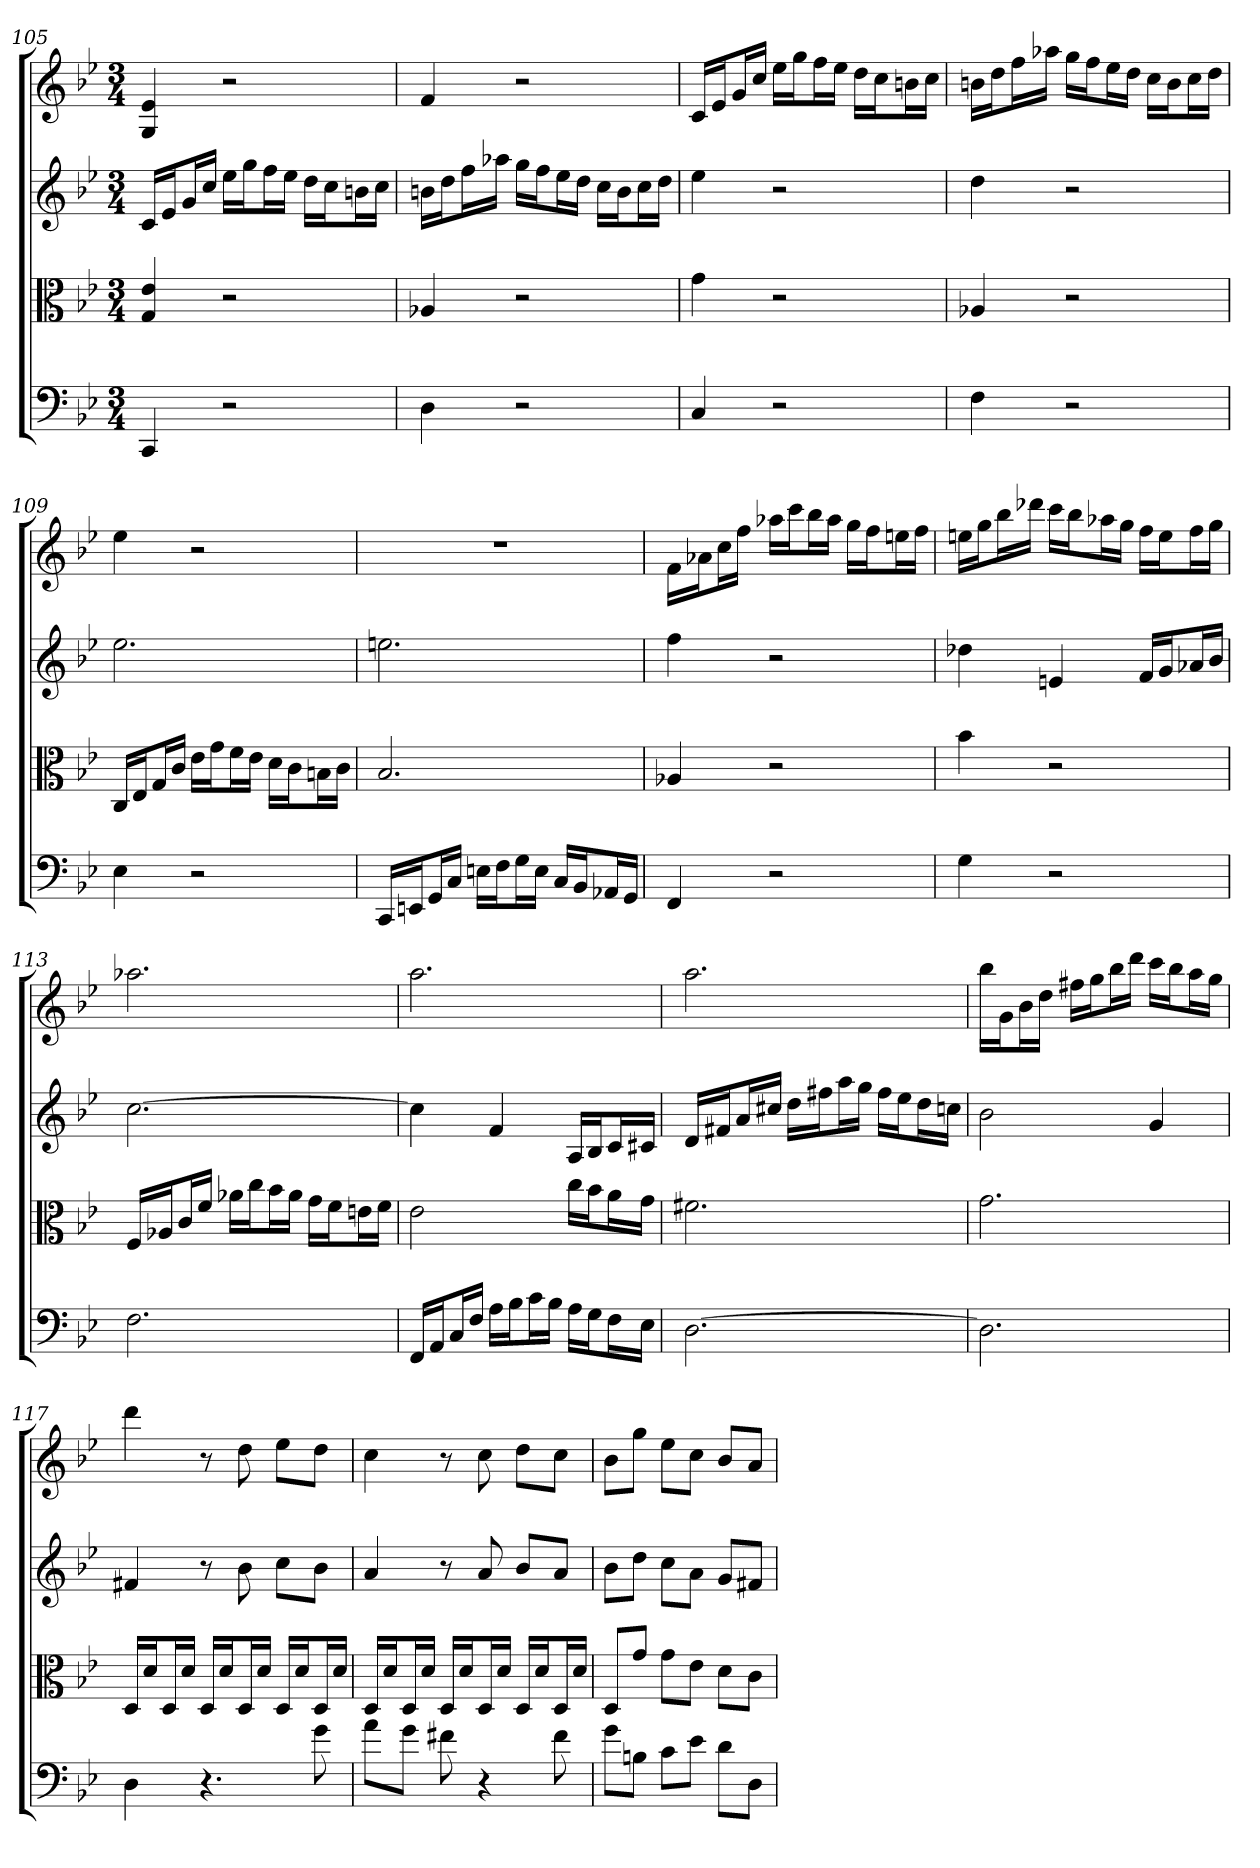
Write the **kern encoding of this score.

**kern	**kern	**kern	**kern
*part4	*part3	*part2	*part1
*staff4	*staff3	*staff2	*staff1
*clefF4	*clefC3	*	*
*k[b-e-]	*k[b-e-]	*k[b-e-]	*k[b-e-]
*B-:	*B-:	*B-:	*B-:
*M3/4	*M3/4	*M3/4	*M3/4
=105	=105	=105	=105
4CC	4G 4e-	16cLL	4G 4e-
.	.	16e-J	.
.	.	16gL	.
.	.	16ccJJ	.
2r	2r	16ee-LL	2r
.	.	16ggJ	.
.	.	16ffL	.
.	.	16ee-JJ	.
.	.	16ddLL	.
.	.	16ccJ	.
.	.	16bnL	.
.	.	16ccJJ	.
=106	=106	=106	=106
4D	4A-X	16bnLL	4f
.	.	16ddJ	.
.	.	16ffL	.
.	.	16aa-XJJ	.
2r	2r	16ggLL	2r
.	.	16ffJ	.
.	.	16ee-L	.
.	.	16ddJJ	.
.	.	16ccLL	.
.	.	16bJ	.
.	.	16ccL	.
.	.	16ddJJ	.
=107	=107	=107	=107
4C	4g	4ee-	16cLL
.	.	.	16e-J
.	.	.	16gL
.	.	.	16ccJJ
2r	2r	2r	16ee-LL
.	.	.	16ggJ
.	.	.	16ffL
.	.	.	16ee-JJ
.	.	.	16ddLL
.	.	.	16ccJ
.	.	.	16bnL
.	.	.	16ccJJ
=108	=108	=108	=108
4F	4A-X	4dd	16bnLL
.	.	.	16ddJ
.	.	.	16ffL
.	.	.	16aa-XJJ
2r	2r	2r	16ggLL
.	.	.	16ffJ
.	.	.	16ee-L
.	.	.	16ddJJ
.	.	.	16ccLL
.	.	.	16bJ
.	.	.	16ccL
.	.	.	16ddJJ
=109	=109	=109	=109
4E-	16C/LL	2.ee-	4ee-
.	16E-/J	.	.
.	16G/L	.	.
.	16c/JJ	.	.
2r	16e-\LL	.	2r
.	16g\J	.	.
.	16f\L	.	.
.	16e-\JJ	.	.
.	16d\LL	.	.
.	16c\J	.	.
.	16Bn\L	.	.
.	16c\JJ	.	.
=110	=110	=110	=110
16CC/LL	2.B-	2.een	2.r
16EEn/J	.	.	.
16GG/L	.	.	.
16C/JJ	.	.	.
16En\LL	.	.	.
16F\J	.	.	.
16G\L	.	.	.
16E\JJ	.	.	.
16C/LL	.	.	.
16BB-/J	.	.	.
16AA-X/L	.	.	.
16GG/JJ	.	.	.
=111	=111	=111	=111
4FF	4A-X	4ff	16fLL
.	.	.	16a-XJ
.	.	.	16ccL
.	.	.	16ffJJ
2r	2r	2r	16aa-XLL
.	.	.	16cccJ
.	.	.	16bb-L
.	.	.	16aa-JJ
.	.	.	16ggLL
.	.	.	16ffJ
.	.	.	16eenL
.	.	.	16ffJJ
=112	=112	=112	=112
4G	4b-	4dd-X	16eenLL
.	.	.	16ggJ
.	.	.	16bb-L
.	.	.	16ddd-XJJ
2r	2r	4en	16cccLL
.	.	.	16bb-J
.	.	.	16aa-XL
.	.	.	16ggJJ
.	.	16fLL	16ffLL
.	.	16gJ	16eeJ
.	.	16a-XL	16ffL
.	.	16b-JJ	16ggJJ
=113	=113	=113	=113
2.F	16F/LL	[2.cc	2.aa-X
.	16A-X/J	.	.
.	16c/L	.	.
.	16f/JJ	.	.
.	16a-X\LL	.	.
.	16cc\J	.	.
.	16b-\L	.	.
.	16a-\JJ	.	.
.	16g\LL	.	.
.	16f\J	.	.
.	16en\L	.	.
.	16f\JJ	.	.
=114	=114	=114	=114
16FF/LL	2e-	4cc]	2.aa
16AA/J	.	.	.
16C/L	.	.	.
16F/JJ	.	.	.
16A\LL	.	4f	.
16B-\J	.	.	.
16c\L	.	.	.
16B-\JJ	.	.	.
16A\LL	16cc\LL	16ALL	.
16G\J	16b-\J	16B-J	.
16F\L	16a\L	16cL	.
16E-\JJ	16g\JJ	16c#XJJ	.
=115	=115	=115	=115
[2.D	2.f#X	16dLL	2.aa
.	.	16f#XJ	.
.	.	16aL	.
.	.	16cc#XJJ	.
.	.	16ddLL	.
.	.	16ff#XJ	.
.	.	16aaL	.
.	.	16ggJJ	.
.	.	16ff#LL	.
.	.	16ee-J	.
.	.	16ddL	.
.	.	16ccnJJ	.
=116	=116	=116	=116
2.D]	2.g	2b-	16bb-LL
.	.	.	16gJ
.	.	.	16b-L
.	.	.	16ddJJ
.	.	.	16ff#XLL
.	.	.	16ggJ
.	.	.	16bb-L
.	.	.	16dddJJ
.	.	4g	16cccLL
.	.	.	16bb-J
.	.	.	16aaL
.	.	.	16ggJJ
=117	=117	=117	=117
4D	16D/LL	4f#X	4ddd
.	16d/J	.	.
.	16D/L	.	.
.	16d/JJ	.	.
4.r	16D/LL	8r	8r
.	16d/J	.	.
.	16D/L	8b-	8dd
.	16d/JJ	.	.
.	16D/LL	8ccL	8ee-L
.	16d/J	.	.
8g	16D/L	8b-J	8ddJ
.	16d/JJ	.	.
=118	=118	=118	=118
8a\L	16D/LL	4a	4cc
.	16d/J	.	.
8g\J	16D/L	.	.
.	16d/JJ	.	.
8f#X	16D/LL	8r	8r
.	16d/J	.	.
4r	16D/L	8a	8cc
.	16d/JJ	.	.
.	16D/LL	8b-L	8ddL
.	16d/J	.	.
8f#	16D/L	8aJ	8ccJ
.	16d/JJ	.	.
=119	=119	=119	=119
8g\L	8D/L	8b-L	8b-L
8Bn\J	8g/J	8ddJ	8ggJ
8c\L	8g\L	8ccL	8ee-L
8e-\J	8e-\J	8aJ	8ccJ
8d\L	8d\L	8gL	8b-L
8D\J	8c\J	8f#XJ	8aJ
=	=	=	=
*-	*-	*-	*-
